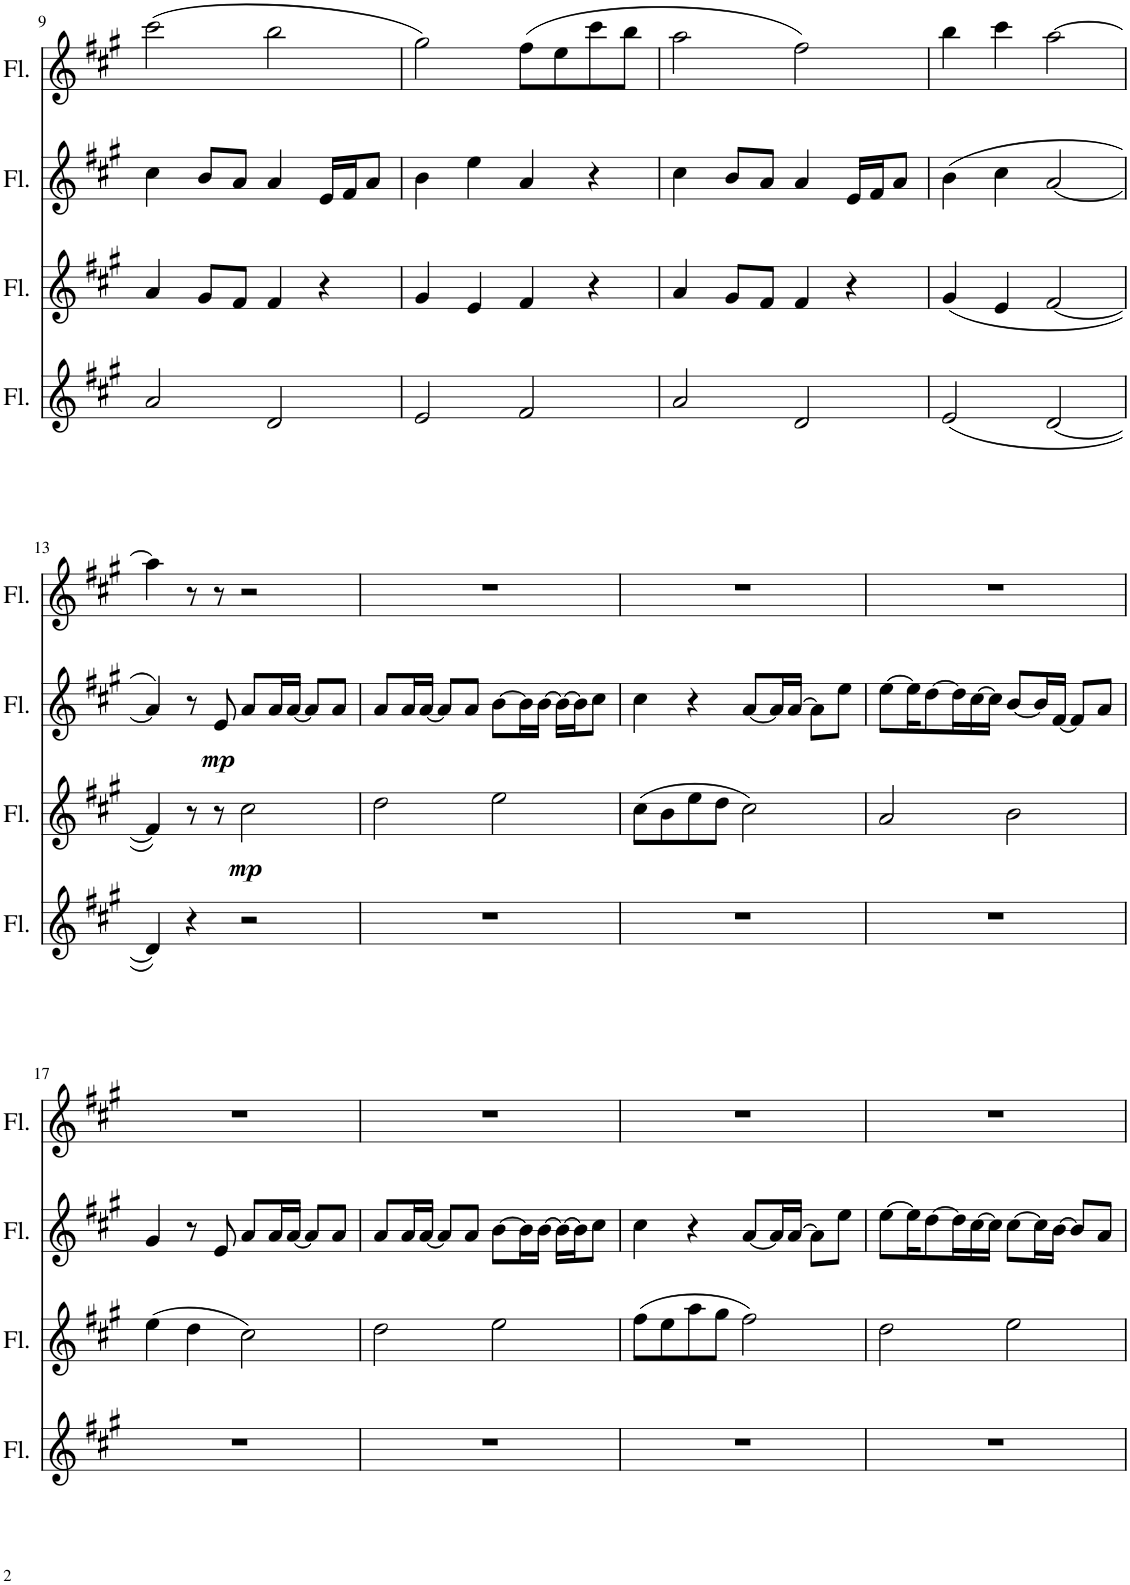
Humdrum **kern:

**kern	**kern	**dynam	**kern	**dynam	**kern
*part4	*part3	*part3	*part2	*part2	*part1
*staff4	*staff3	*staff3	*staff2	*staff2	*staff1
*I"Flute	*I"Flute	*	*I"Flute	*	*I"Flute
*I'Fl.	*I'Fl.	*	*I'Fl.	*	*I'Fl.
!!LO:PB:g=z
*clefG2	*clefG2	*	*clefG2	*	*clefG2
*k[f#c#g#]	*k[f#c#g#]	*	*k[f#c#g#]	*	*k[f#c#g#]
*M4/4	*M4/4	*	*M4/4	*	*M4/4
=9	=9	=9	=9	=9	=9
2a/	4a/	.	4cc#\	.	(2ccc#\
.	8g#/L	.	8b/L	.	.
.	8f#/J	.	8a/J	.	.
2d/	4f#/	.	4a/	.	2bb\
.	4r	.	16e/LL	.	.
.	.	.	16f#/J	.	.
.	.	.	8a/J	.	.
=10	=10	=10	=10	=10	=10
2e/	4g#/	.	4b\	.	2gg#\)
.	4e/	.	4ee\	.	.
2f#/	4f#/	.	4a/	.	(8ff#\L
.	.	.	.	.	8ee\
.	4r	.	4r	.	8ccc#\
.	.	.	.	.	8bb\J
=11	=11	=11	=11	=11	=11
2a/	4a/	.	4cc#\	.	2aa\
.	8g#/L	.	8b/L	.	.
.	8f#/J	.	8a/J	.	.
2d/	4f#/	.	4a/	.	2ff#\)
.	4r	.	16e/LL	.	.
.	.	.	16f#/J	.	.
.	.	.	8a/J	.	.
=12	=12	=12	=12	=12	=12
(2e/	(4g#/	.	(4b\	.	4bb\
.	4e/	.	4cc#\	.	4ccc#\
[2d/	[2f#/	.	[2a/	.	[2aa\
!!LO:LB:g=z
=13	=13	=13	=13	=13	=13
4d/])	4f#/])	.	4a/])	.	4aa\]
4r	8r	.	8r	.	8r
!	!	!	!	!LO:DY:b	!
.	8r	.	8e/	mp	8r
!	!	!LO:DY:b	!	!	!
2r	2cc#\	mp	8a/L	.	2r
.	.	.	16a/L	.	.
.	.	.	[16a/JJ	.	.
.	.	.	8a/L]	.	.
.	.	.	8a/J	.	.
=14	=14	=14	=14	=14	=14
1r	2dd\	.	8a/L	.	1r
.	.	.	16a/L	.	.
.	.	.	[16a/JJ	.	.
.	.	.	8a/L]	.	.
.	.	.	8a/J	.	.
.	2ee\	.	[8b\L	.	.
.	.	.	16b\L]	.	.
.	.	.	[16b\JJ	.	.
.	.	.	16b\LL_	.	.
.	.	.	16b\J]	.	.
.	.	.	8cc#\J	.	.
=15	=15	=15	=15	=15	=15
1r	(8cc#\L	.	4cc#\	.	1r
.	8b\	.	.	.	.
.	8ee\	.	4r	.	.
.	8dd\J	.	.	.	.
.	2cc#\)	.	[8a/L	.	.
.	.	.	16a/L]	.	.
.	.	.	[16a/JJ	.	.
.	.	.	8a\L]	.	.
.	.	.	8ee\J	.	.
=16	=16	=16	=16	=16	=16
1r	2a/	.	[8ee\L	.	1r
.	.	.	16ee\K]	.	.
.	.	.	[8dd\	.	.
.	.	.	16dd\L]	.	.
.	.	.	[16cc#\	.	.
.	.	.	16cc#\JJ]	.	.
.	2b\	.	[8b/L	.	.
.	.	.	16b/L]	.	.
.	.	.	[16f#/JJ	.	.
.	.	.	8f#/L]	.	.
.	.	.	8a/J	.	.
!!LO:LB:g=z
=17	=17	=17	=17	=17	=17
1r	(4ee\	.	4g#/	.	1r
.	4dd\	.	8r	.	.
.	.	.	8e/	.	.
.	2cc#\)	.	8a/L	.	.
.	.	.	16a/L	.	.
.	.	.	[16a/JJ	.	.
.	.	.	8a/L]	.	.
.	.	.	8a/J	.	.
=18	=18	=18	=18	=18	=18
1r	2dd\	.	8a/L	.	1r
.	.	.	16a/L	.	.
.	.	.	[16a/JJ	.	.
.	.	.	8a/L]	.	.
.	.	.	8a/J	.	.
.	2ee\	.	[8b\L	.	.
.	.	.	16b\L]	.	.
.	.	.	[16b\JJ	.	.
.	.	.	16b\LL_	.	.
.	.	.	16b\J]	.	.
.	.	.	8cc#\J	.	.
=19	=19	=19	=19	=19	=19
1r	(8ff#\L	.	4cc#\	.	1r
.	8ee\	.	.	.	.
.	8aa\	.	4r	.	.
.	8gg#\J	.	.	.	.
.	2ff#\)	.	[8a/L	.	.
.	.	.	16a/L]	.	.
.	.	.	[16a/JJ	.	.
.	.	.	8a\L]	.	.
.	.	.	8ee\J	.	.
=20	=20	=20	=20	=20	=20
1r	2dd\	.	[8ee\L	.	1r
.	.	.	16ee\K]	.	.
.	.	.	[8dd\	.	.
.	.	.	16dd\L]	.	.
.	.	.	[16cc#\	.	.
.	.	.	16cc#\JJ]	.	.
.	2ee\	.	[8cc#\L	.	.
.	.	.	16cc#\L]	.	.
.	.	.	[16b\JJ	.	.
.	.	.	8b/L]	.	.
.	.	.	8a/J	.	.
=	=	=	=	=	=
*-	*-	*-	*-	*-	*-
